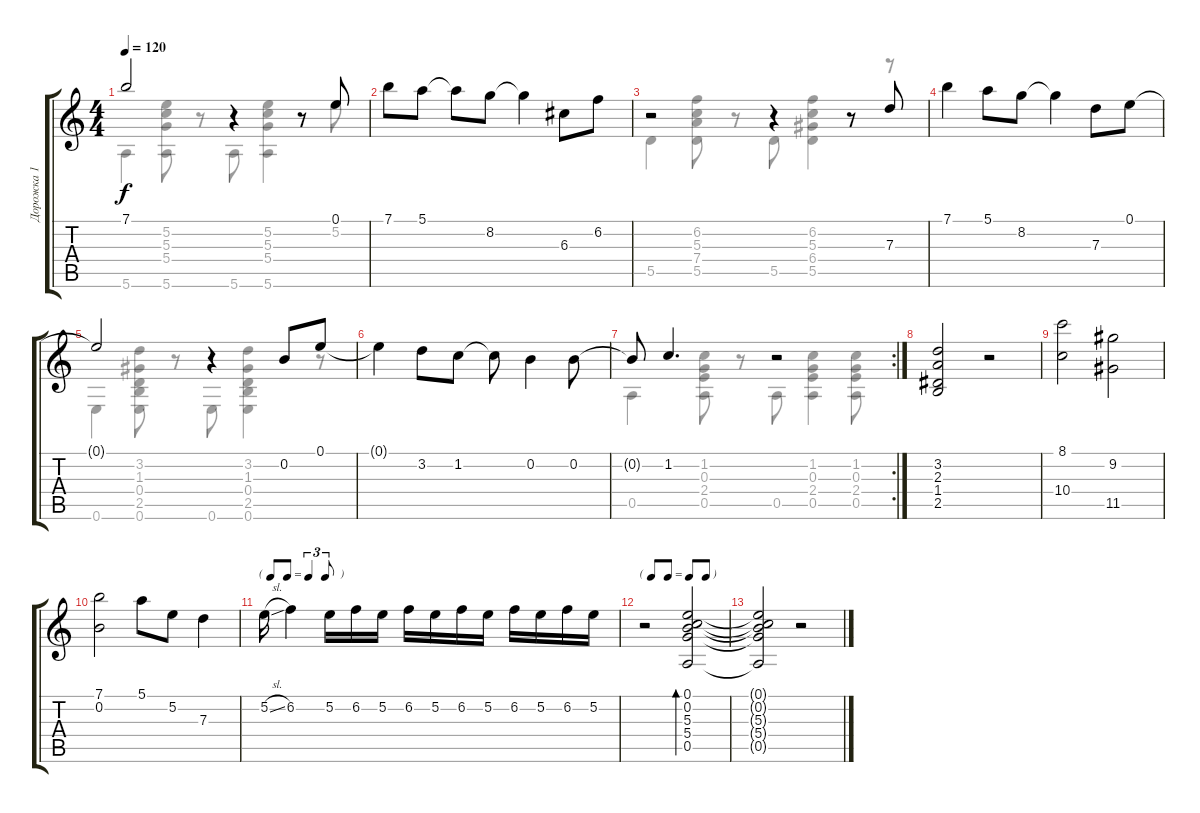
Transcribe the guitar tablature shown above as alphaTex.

\track ("Дорожка 1" "Дорожка 1") {instrument acousticguitarnylon}
\staff {score tabs}
\tuning (E4 B3 G3 D3 A2 E2) {hide}
\voice
\ts (4 4)
\tempo 120
\clef g2
\ks c
7.1{t}.2{dy f} r.4 r.8 0.1.8 |
7.1.8 5.1.8 5.1{t}.8 8.2.8 8.2{t}.4 6.3.8 6.2.8 |
r.2 r.4 r.8 7.3.8 |
7.1.4 5.1.8 8.2.8 8.2{t}.4 7.3.8 0.1.8 |
0.1{t}.2 r.4 0.2.8 0.1.8 |
0.1{t}.4 3.2.8 1.2.8 1.2{t}.8 0.2.4 0.2.8 |
\rc 2
0.2{t}.8 1.2.4{d} r.2 |
(3.2 2.3 1.4 2.5).2 r.2 |
(8.1 10.4).2 (9.2 11.5).2 |
(7.1 0.2).2 5.1.8 5.2.8 7.3.4 |
\tf triplet8th
5.2{sl}.16 6.2.4 5.2.16 6.2.16 5.2.16 6.2.16 5.2.16 6.2.16 5.2.16 6.2.16 5.2.16 6.2.16 5.2.16 |
\tf none
r.2 (0.1 0.2 5.3 5.4 0.5).2{bd 480} |
(0.1{t} 0.2{t} 5.3{t} 5.4{t} 0.5{t}).2 r.2
\voice
\clef g2
\ottava regular
\simile none
\ks c
5.6.4{dy f} (5.2 5.3 5.4 5.6).8 r.8 5.6.8 (5.2 5.3 5.4 5.6).4 5.2.8 |
|
5.5.4 (6.2 5.3 7.4 5.5).8 r.8 5.5.8 (6.2 5.3 6.4 5.5).4 r.8 |
|
0.6.4 (3.2 1.3 0.4 2.5 0.6).8 r.8 0.6.8 (3.2 1.3 0.4 2.5 0.6).4 r.8 |
|
0.5.4 (1.2 0.3 2.4 0.5).8 r.8 0.5.8 (1.2 0.3 2.4 0.5).4 (1.2 0.3 2.4 0.5).8 |
|
|
|
|
|
